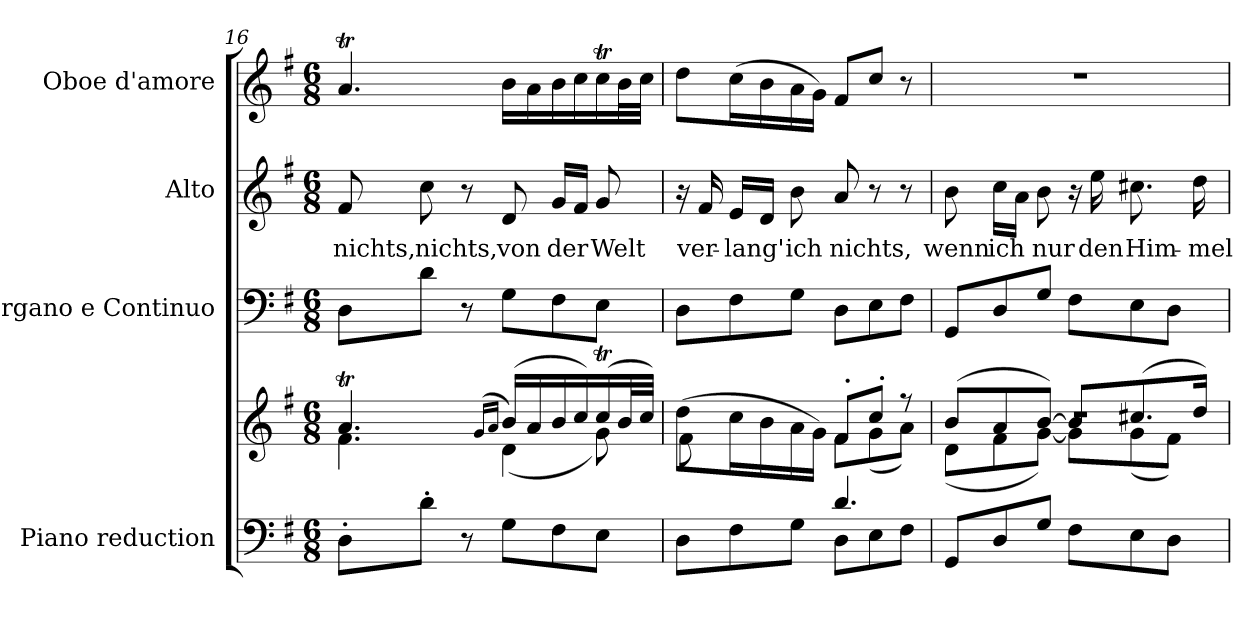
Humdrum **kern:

**kern	**kern	**kern	**kern	**text	**kern
*part4	*part4	*part3	*part2	*part2	*part1
*staff5	*staff4	*staff3	*staff2	*staff2	*staff1
*I"Piano reduction	*	*I"Organo e Continuo	*I"Alto	*	*I"Oboe d'amore
*I'Pno	*	*	*	*	*I'Ob
*clefF4	*clefG2	*clefF4	*clefG2	*	*clefG2
*k[f#]	*k[f#]	*k[f#]	*k[f#]	*	*k[f#]
*M6/8	*M6/8	*M6/8	*M6/8	*	*M6/8
=16	=16	=16	=16	=16	=16
*	*^	*	*	*	*
!	!	!	!	!	!LO:LY:b	!
8D'\L	4.aT/	4.f#\	8D\L	8f#/	nichts,	4.aT/
!	!	!	!	!	!LO:LY:b	!
8d'\J	.	.	8d\J	8cc\	nichts,	.
8r	.	.	8r	8r	.	.
.	(<16qg/LL	.	.	.	.	.
.	16qa/JJ	.	.	.	.	.
!	!	!	!	!	!LO:LY:b	!
8G\L	(16b/LL)	(4d\	8G\L	8d/	von	16b\LL
.	16a/	.	.	.	.	16a\
!	!	!	!	!	!LO:LY:b	!
8F#\	16b/	.	8F#\	16g/LL	der	16b\
.	16cc/)	.	.	16f#/JJ	.	16cc\
!	!	!	!	!	!LO:LY:b	!
8E\J	(16ccT/	8g\)	8E\J	8g/	Welt	16ccT\
.	32b/L	.	.	.	.	32b\L
.	32cc/JJJ)	.	.	.	.	32cc\JJJ
=17	=17	=17	=17	=17	=17	=17
*^	*	*^	*	*	*	*
8ryy	8D\L	(8dd\L	4.ryy	8f#\L	8D\L	16r	.	8dd\L
!	!	!	!	!	!	!	!LO:LY:b	!
.	.	.	.	.	.	16f#/	ver-	.
!	!	!	!	!	!	!	!LO:LY:b	!
8A/	8F#\	16cc\L	.	2ryy	8F#\	16e/LL	lang'	(16cc\L
.	.	16b\	.	.	.	16d/JJ	.	16b\
!	!	!	!	!	!	!	!LO:LY:b	!
8B/J	8G\J	16a\	.	.	8G\J	8b\	ich	16a\
.	.	16g\JJ)	.	.	.	.	.	16g\JJ)
!	!	!	!	!	!	!	!LO:LY:b	!
4.d/	8D\L	8f#'/L	8f#\L	.	8D\L	8a/	nichts,	8f#/L
.	8E\	8cc'/J	(8g\	.	8E\	8r	.	8cc/J
.	8F#\J	8r	8a\J)	8ryy	8F#\J	8r	.	8r
!!LO:PB:g=z
=18	=18	=18	=18	=18	=18	=18	=18	=18
!	!	!	!	!	!	!	!LO:LY:b	!
*v	*v	*	*	*	*	*	*	*
8GG/L	2.r	(8d\L	(8b/L	8GG/L	8b\	wenn	2.r
!	!	!	!	!	!	!LO:LY:b	!
8D/	.	8f#\	8a/	8D/	16cc\LL	ich	.
.	.	.	.	.	16a\JJ	.	.
!	!	!	!	!	!	!LO:LY:b	!
8G/J	.	[8g\J)	[8b/J)	8G/J	8b\	nur	.
8F#\L	.	8g\L]	8b/L]	8F#\L	16r	.	.
!	!	!	!	!	!	!LO:LY:b	!
.	.	.	.	.	16ee\	den	.
!	!	!	!	!	!	!LO:LY:b	!
8E\	.	(8g\	(8.cc#X/	8E\	8.cc#X\	Him-	.
8D\J	.	8f#\J)	.	8D\J	.	.	.
!	!	!	!	!	!	!LO:LY:b	!
.	.	.	16dd/Jk)	.	16dd\	mel	.
*	*v	*v	*v	*	*	*	*
=	=	=	=	=	=
*-	*-	*-	*-	*-	*-
